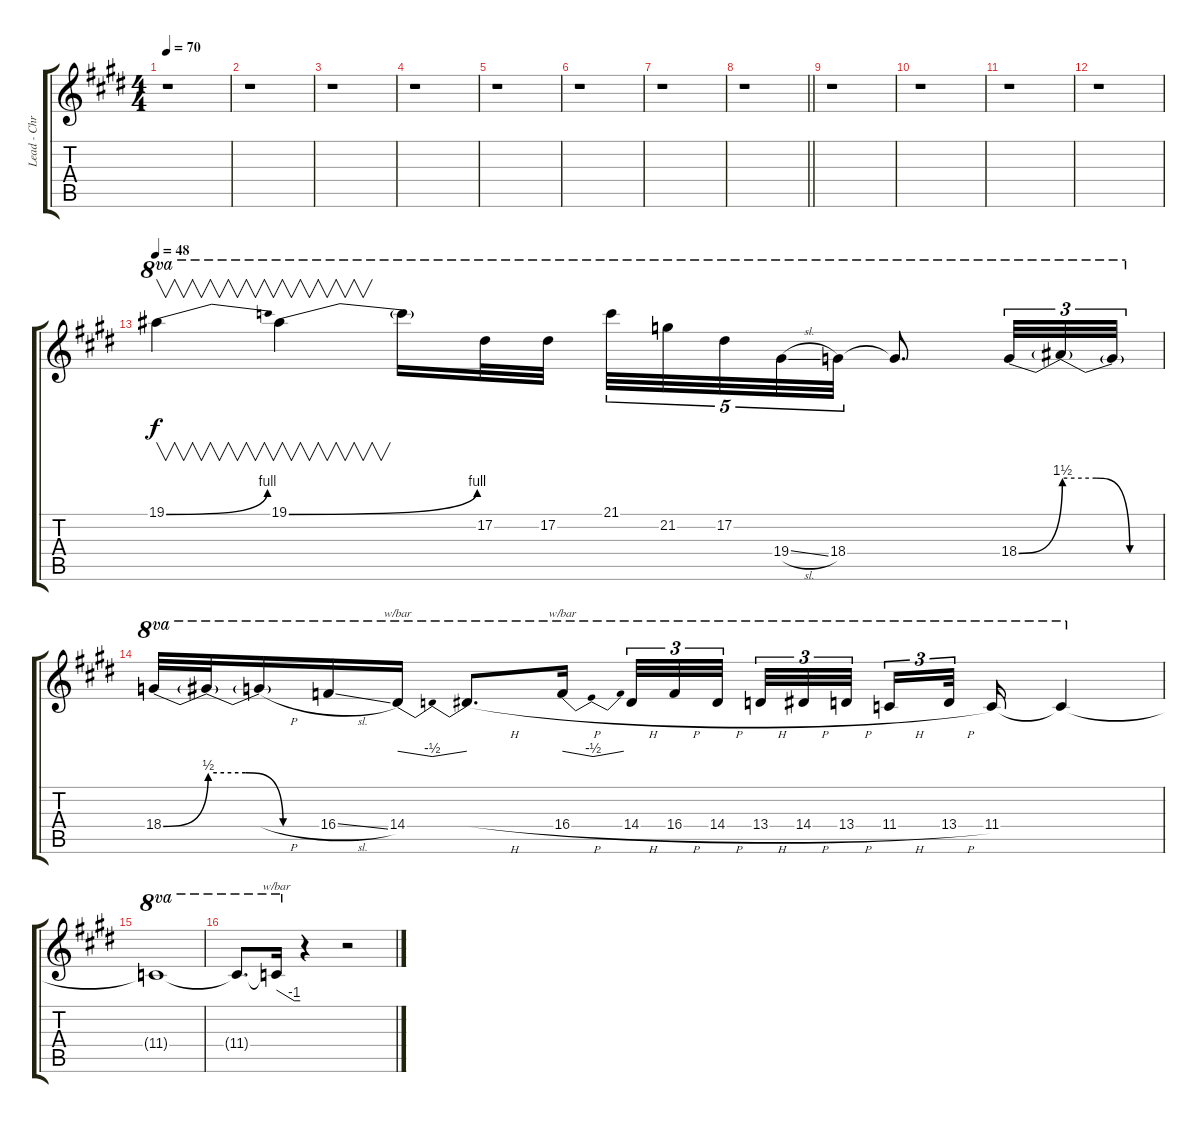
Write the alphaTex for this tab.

\track ("Lead - Chris Risola" "Lead - Chr") {instrument distortionguitar}
\staff {score tabs}
\tuning (Eb4 Bb3 Gb3 Db3 Ab2 Eb2) {hide}
\ts (4 4)
\tempo 70
\clef g2
\ks e
r.1{dy f} |
\ks c#minor
r.1 |
r.1 |
r.1 |
\ks e
r.1 |
\ks c#minor
r.1 |
r.1 |
\barLineRight lightlight
r.1 |
\ks e
r.1 |
\ks c#minor
r.1 |
r.1 |
r.1 |
\tempo 48
\ks e
19.1{be (bend 0 0 60 4)}.4{v ot 8va} 19.1{be (bend 0 0 60 4)}.4{v ot 8va} 19.1{t}.16{ot 8va} 17.2.32{ot 8va} 17.2.32{ot 8va beam splitsecondary} 21.1.32{tu (5 4) ot 8va} 21.2.32{tu (5 4) ot 8va} 17.2.32{tu (5 4) ot 8va} 19.4{sl}.32{tu (5 4) ot 8va} 18.4.32{tu (5 4) ot 8va} 18.4{t}.8{d ot 8va} 18.4{be (bend 0 0 60 6)}.32{tu (3 2) ot 8va} 18.4{be (custom 0 6 20 6 40 0 60 0) t}.32{tu (3 2) ot 8va} 18.4{t}.32{tu (3 2) ot 8va} |
18.4{be (bend 0 0 60 2)}.32{ot 8va} 18.4{be (custom 0 2 20 2 40 0 60 0) t}.32{ot 8va} 18.4{h t}.16{ot 8va} 16.4{sl}.16{ot 8va} 14.4.16{tbe (dip default 0 0 30 -2 60 0) ot 8va} 14.4{h t}.8{d ot 8va} 16.4{h}.16{tbe (dip default 0 0 30 -2 60 0) ot 8va} 14.4{h}.32{tu (3 2) ot 8va} 16.4{h}.32{tu (3 2) ot 8va} 14.4{h}.32{tu (3 2) ot 8va beam splitsecondary} 13.4{h}.32{tu (3 2) ot 8va} 14.4{h}.32{tu (3 2) ot 8va} 13.4{h}.32{tu (3 2) ot 8va beam splitsecondary} 11.4{h}.16{tu (3 2) ot 8va} 13.4{h}.32{tu (3 2) ot 8va beam splitsecondary} 11.4.16{ot 8va} 11.4{t}.4{ot 8va} |
\ks c#minor
11.4{t}.1{ot 8va} |
11.4{t}.8{d ot 8va} 11.4{t}.16{tbe (custom default 0 0 45 -4 60 -4) ot 8va} r.4 r.2
